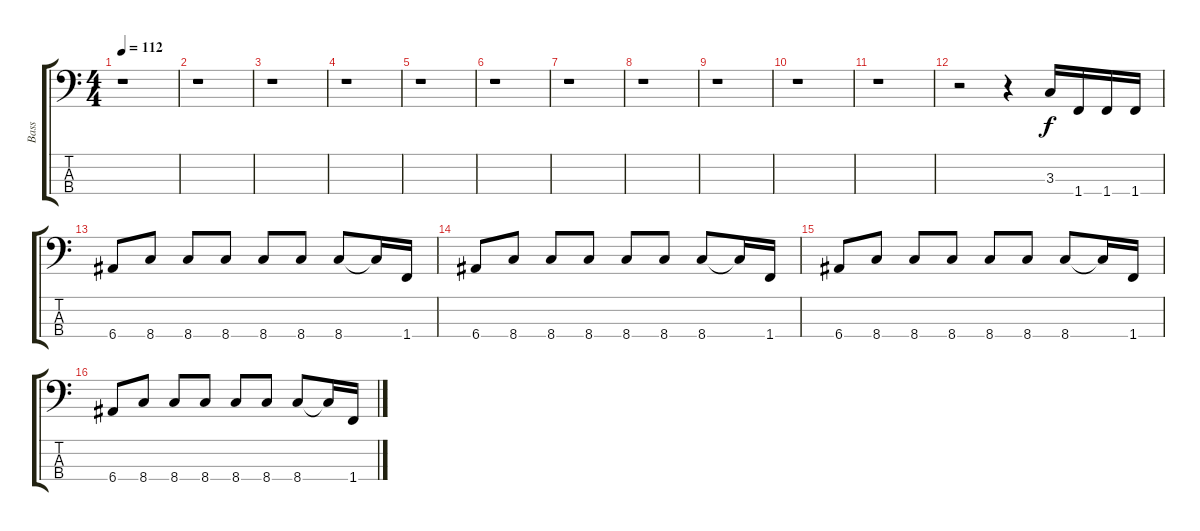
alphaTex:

\track ("Bass" "Bass") {instrument electricbassfinger}
\staff {score tabs}
\tuning (G2 D2 A1 E1) {hide}
\ts (4 4)
\tempo 112
\clef f4
\ks c
r.1{dy f} |
r.1 |
r.1 |
r.1 |
r.1 |
r.1 |
r.1 |
r.1 |
r.1 |
r.1 |
r.1 |
r.2 r.4 3.3.16 1.4.16 1.4.16 1.4.16 |
6.4.8 8.4.8 8.4.8 8.4.8 8.4.8 8.4.8 8.4.8 8.4{t}.16 1.4.16 |
6.4.8 8.4.8 8.4.8 8.4.8 8.4.8 8.4.8 8.4.8 8.4{t}.16 1.4.16 |
6.4.8 8.4.8 8.4.8 8.4.8 8.4.8 8.4.8 8.4.8 8.4{t}.16 1.4.16 |
6.4.8 8.4.8 8.4.8 8.4.8 8.4.8 8.4.8 8.4.8 8.4{t}.16 1.4.16
